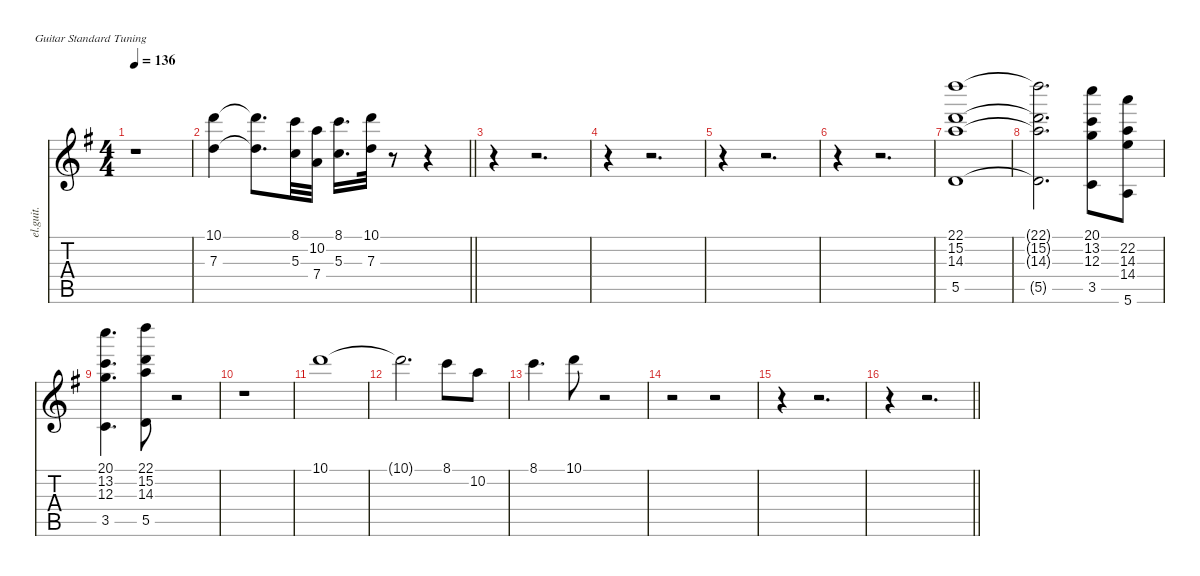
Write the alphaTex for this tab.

\defaultSystemsLayout 4
\hideDynamics
\bracketExtendMode nobrackets
\otherSystemsTrackNameOrientation horizontal
\track ("Guitare Rythme" "el.guit.") {instrument electricguitarclean}
\staff {score tabs}
\tuning (E4 B3 G3 D3 A2 E2)
\ts (4 4)
\beaming (8 2 2 2 2)
\tempo 136
\clef g2
\ks g
r.1{dy f instrument electricguitarclean beam Down} |
\barLineRight lightlight
(10.1{acc forcenatural} 7.3{acc forcenatural}).4{instrument shakuhachi beam Down} (10.1{t acc forcenatural} 7.3{t acc forcenatural}).8{d beam Down} (8.1{acc forcenatural} 5.3{acc forcenatural}).32{beam Down} (10.2{acc forcenatural} 7.4{acc forcenatural}).32{beam Down} (8.1{acc forcenatural} 5.3{acc forcenatural}).16{d beam Down} (10.1{acc forcenatural} 7.3{acc forcenatural}).32{beam Down} r.8{beam Down} r.4{beam Down} |
r.4{instrument electricguitarclean beam Down} r.2{d beam Down} |
r.4{beam Down} r.2{d beam Down} |
r.4{beam Down} r.2{d beam Down} |
r.4{beam Down} r.2{d beam Down} |
(22.1{acc forcenatural} 15.2{acc forcenatural} 14.3{acc forcenatural} 5.5{acc forcenatural}).1{instrument shakuhachi beam Down} |
(22.1{t acc forcenatural} 15.2{t acc forcenatural} 14.3{t acc forcenatural} 5.5{t acc forcenatural}).2{d beam Down} (20.1{acc forcenatural} 13.2{acc forcenatural} 12.3{acc forcenatural} 3.5{acc forcenatural}).8{beam Down} (22.2{acc forcenatural} 14.3{acc forcenatural} 14.4{acc forcenatural} 5.6{acc forcenatural}).8{beam Down} |
(20.1{acc forcenatural} 13.2{acc forcenatural} 12.3{acc forcenatural} 3.5{acc forcenatural}).4{d beam Down} (22.1{acc forcenatural} 15.2{acc forcenatural} 14.3{acc forcenatural} 5.5{acc forcenatural}).8{beam Down} r.2{beam Down} |
r.1{beam Down} |
10.1{acc forcenatural}.1{beam Down} |
10.1{t acc forcenatural}.2{d beam Down} 8.1{acc forcenatural}.8{beam Down} 10.2{acc forcenatural}.8{beam Down} |
8.1{acc forcenatural}.4{d beam Down} 10.1{acc forcenatural}.8{beam Down} r.2{beam Down} |
r.2{beam Down} r.2{beam Down} |
r.4{beam Down} r.2{d beam Down} |
\barLineRight lightlight
r.4{beam Down} r.2{d beam Down}
